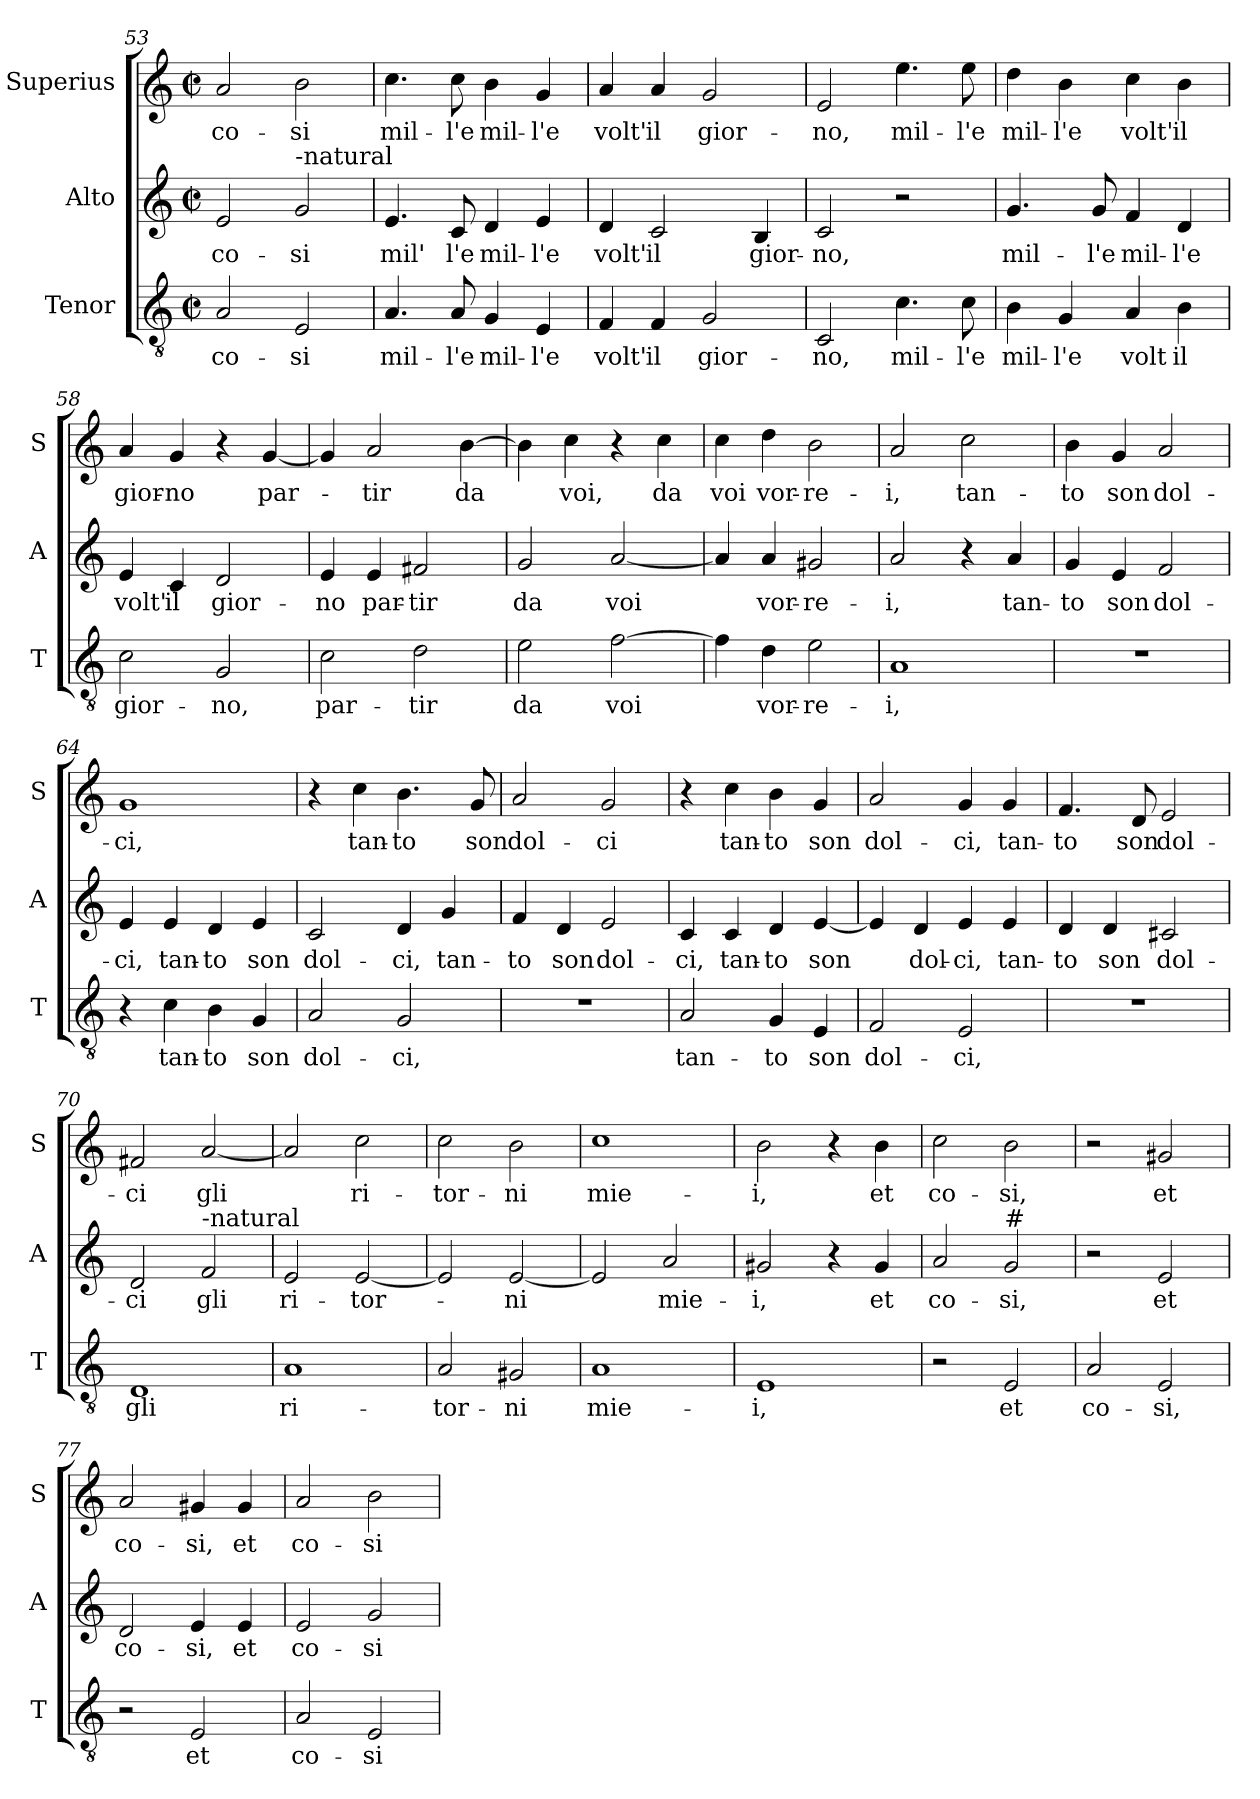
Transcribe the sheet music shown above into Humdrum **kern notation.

**kern	**text	**kern	**text	**kern	**text
*part3	*part3	*part2	*part2	*part1	*part1
*staff3	*staff3	*staff2	*staff2	*staff1	*staff1
*I"Tenor	*	*I"Alto	*	*I"Superius	*
*I'T	*	*I'A	*	*I'S	*
*clefGv2	*	*clefG2	*	*clefG2	*
*k[]	*	*k[]	*	*k[]	*
*C:	*	*C:	*	*C:	*
*M2/2	*	*M2/2	*	*M2/2	*
*met(c|)	*	*met(c|)	*	*met(c|)	*
=53	=53	=53	=53	=53	=53
!	!LO:LY:b	!	!LO:LY:b	!	!LO:LY:b
2A/	co-	2e/	co-	2a/	co-
!	!	!LO:TX:a:t=-natural	!	!	!
!	!LO:LY:b	!	!LO:LY:b	!	!LO:LY:b
2E/	-si	2g/	-si	2b\	-si
!!LO:LB:g=z
=54	=54	=54	=54	=54	=54
!	!LO:LY:b	!	!LO:LY:b	!	!LO:LY:b
4.A/	mil-	4.e/	mil'	4.cc\	mil-
!	!LO:LY:b	!	!LO:LY:b	!	!LO:LY:b
8A/	-l'e	8c/	l'e	8cc\	-l'e
!	!LO:LY:b	!	!LO:LY:b	!	!LO:LY:b
4G/	mil-	4d/	mil-	4b\	mil-
!	!LO:LY:b	!	!LO:LY:b	!	!LO:LY:b
4E/	-l'e	4e/	-l'e	4g/	-l'e
=55	=55	=55	=55	=55	=55
!	!LO:LY:b	!	!LO:LY:b	!	!LO:LY:b
4F/	volt'	4d/	volt'	4a/	volt'
!	!LO:LY:b	!	!LO:LY:b	!	!LO:LY:b
4F/	il	2c/	il	4a/	il
!	!LO:LY:b	!	!	!	!LO:LY:b
2G/	gior-	.	.	2g/	gior-
!	!	!	!LO:LY:b	!	!
.	.	4B/	gior-	.	.
=56	=56	=56	=56	=56	=56
!	!LO:LY:b	!	!LO:LY:b	!	!LO:LY:b
2C/	-no,	2c/	-no,	2e/	-no,
!	!LO:LY:b	!	!	!	!LO:LY:b
4.c\	mil-	2r	.	4.ee\	mil-
!	!LO:LY:b	!	!	!	!LO:LY:b
8c\	-l'e	.	.	8ee\	-l'e
=57	=57	=57	=57	=57	=57
!	!LO:LY:b	!	!LO:LY:b	!	!LO:LY:b
4B\	mil-	4.g/	mil-	4dd\	mil-
!	!LO:LY:b	!	!	!	!LO:LY:b
4G/	-l'e	.	.	4b\	-l'e
!	!	!	!LO:LY:b	!	!
.	.	8g/	-l'e	.	.
!	!LO:LY:b	!	!LO:LY:b	!	!LO:LY:b
4A/	volt	4f/	mil-	4cc\	volt'
!	!LO:LY:b	!	!LO:LY:b	!	!LO:LY:b
4B\	il	4d/	-l'e	4b\	il
=58	=58	=58	=58	=58	=58
!	!LO:LY:b	!	!LO:LY:b	!	!LO:LY:b
2c\	gior-	4e/	volt'	4a/	gior-
!	!	!	!LO:LY:b	!	!LO:LY:b
.	.	4c/	il	4g/	-no
!	!LO:LY:b	!	!LO:LY:b	!	!
2G/	-no,	2d/	gior-	4r	.
!	!	!	!	!	!LO:LY:b
.	.	.	.	[4g/	par-
=59	=59	=59	=59	=59	=59
!	!LO:LY:b	!	!LO:LY:b	!	!
2c\	par-	4e/	-no	4g/]	.
!	!	!	!LO:LY:b	!	!LO:LY:b
.	.	4e/	par-	2a/	-tir
!	!LO:LY:b	!	!LO:LY:b	!	!
2d\	-tir	2f#X/	-tir	.	.
!	!	!	!	!	!LO:LY:b
.	.	.	.	[4b\	da
=60	=60	=60	=60	=60	=60
!	!LO:LY:b	!	!LO:LY:b	!	!
2e\	da	2g/	da	4b\]	.
!	!	!	!	!	!LO:LY:b
.	.	.	.	4cc\	voi,
!	!LO:LY:b	!	!LO:LY:b	!	!
[2f\	voi	[2a/	voi	4r	.
!	!	!	!	!	!LO:LY:b
.	.	.	.	4cc\	da
!!LO:LB:g=z
=61	=61	=61	=61	=61	=61
!	!	!	!	!	!LO:LY:b
4f\]	.	4a/]	.	4cc\	voi
!	!LO:LY:b	!	!LO:LY:b	!	!LO:LY:b
4d\	vor-	4a/	vor-	4dd\	vor-
!	!LO:LY:b	!	!LO:LY:b	!	!LO:LY:b
2e\	-re-	2g#X/	-re-	2b\	-re-
=62	=62	=62	=62	=62	=62
!	!LO:LY:b	!	!LO:LY:b	!	!LO:LY:b
1A	-i,	2a/	-i,	2a/	-i,
!	!	!	!	!	!LO:LY:b
.	.	4r	.	2cc\	tan-
!	!	!	!LO:LY:b	!	!
.	.	4a/	tan-	.	.
=63	=63	=63	=63	=63	=63
!	!	!	!LO:LY:b	!	!LO:LY:b
1r	.	4g/	-to	4b\	-to
!	!	!	!LO:LY:b	!	!LO:LY:b
.	.	4e/	son	4g/	son
!	!	!	!LO:LY:b	!	!LO:LY:b
.	.	2f/	dol-	2a/	dol-
=64	=64	=64	=64	=64	=64
!	!	!	!LO:LY:b	!	!LO:LY:b
4r	.	4e/	-ci,	1g	-ci,
!	!LO:LY:b	!	!LO:LY:b	!	!
4c\	tan-	4e/	tan-	.	.
!	!LO:LY:b	!	!LO:LY:b	!	!
4B\	-to	4d/	-to	.	.
!	!LO:LY:b	!	!LO:LY:b	!	!
4G/	son	4e/	son	.	.
=65	=65	=65	=65	=65	=65
!	!LO:LY:b	!	!LO:LY:b	!	!
2A/	dol-	2c/	dol-	4r	.
!	!	!	!	!	!LO:LY:b
.	.	.	.	4cc\	tan-
!	!LO:LY:b	!	!LO:LY:b	!	!LO:LY:b
2G/	-ci,	4d/	-ci,	4.b\	-to
!	!	!	!LO:LY:b	!	!
.	.	4g/	tan-	.	.
!	!	!	!	!	!LO:LY:b
.	.	.	.	8g/	son
=66	=66	=66	=66	=66	=66
!	!	!	!LO:LY:b	!	!LO:LY:b
1r	.	4f/	-to	2a/	dol-
!	!	!	!LO:LY:b	!	!
.	.	4d/	son	.	.
!	!	!	!LO:LY:b	!	!LO:LY:b
.	.	2e/	dol-	2g/	-ci
=67	=67	=67	=67	=67	=67
!	!LO:LY:b	!	!LO:LY:b	!	!
2A/	tan-	4c/	-ci,	4r	.
!	!	!	!LO:LY:b	!	!LO:LY:b
.	.	4c/	tan-	4cc\	tan-
!	!LO:LY:b	!	!LO:LY:b	!	!LO:LY:b
4G/	-to	4d/	-to	4b\	-to
!	!LO:LY:b	!	!LO:LY:b	!	!LO:LY:b
4E/	son	[4e/	son	4g/	son
!!LO:LB:g=z
=68	=68	=68	=68	=68	=68
!	!LO:LY:b	!	!	!	!LO:LY:b
2F/	dol-	4e/]	.	2a/	dol-
!	!	!	!LO:LY:b	!	!
.	.	4d/	dol-	.	.
!	!LO:LY:b	!	!LO:LY:b	!	!LO:LY:b
2E/	-ci,	4e/	-ci,	4g/	-ci,
!	!	!	!LO:LY:b	!	!LO:LY:b
.	.	4e/	tan-	4g/	tan-
=69	=69	=69	=69	=69	=69
!	!	!	!LO:LY:b	!	!LO:LY:b
1r	.	4d/	-to	4.f/	-to
!	!	!	!LO:LY:b	!	!
.	.	4d/	son	.	.
!	!	!	!	!	!LO:LY:b
.	.	.	.	8d/	son
!	!	!	!LO:LY:b	!	!LO:LY:b
.	.	2c#X/	dol-	2e/	dol-
=70	=70	=70	=70	=70	=70
!	!LO:LY:b	!	!LO:LY:b	!	!LO:LY:b
1D	gli	2d/	-ci	2f#X/	-ci
!	!	!LO:TX:a:t=-natural	!	!	!
!	!	!	!LO:LY:b	!	!LO:LY:b
.	.	2f/	gli	[2a/	gli
=71	=71	=71	=71	=71	=71
!	!LO:LY:b	!	!LO:LY:b	!	!
1A	ri-	2e/	ri-	2a/]	.
!	!	!	!LO:LY:b	!	!LO:LY:b
.	.	[2e/	-tor-	2cc\	ri-
=72	=72	=72	=72	=72	=72
!	!LO:LY:b	!	!	!	!LO:LY:b
2A/	-tor-	2e/]	.	2cc\	-tor-
!	!LO:LY:b	!	!LO:LY:b	!	!LO:LY:b
2G#X/	-ni	[2e/	-ni	2b\	-ni
=73	=73	=73	=73	=73	=73
!	!LO:LY:b	!	!	!	!LO:LY:b
1A	mie-	2e/]	.	1cc	mie-
!	!	!	!LO:LY:b	!	!
.	.	2a/	mie-	.	.
=74	=74	=74	=74	=74	=74
!	!LO:LY:b	!	!LO:LY:b	!	!LO:LY:b
1E	-i,	2g#X/	-i,	2b\	-i,
.	.	4r	.	4r	.
!	!	!	!LO:LY:b	!	!LO:LY:b
.	.	4g#/	et	4b\	et
!!LO:PB:g=z
=75	=75	=75	=75	=75	=75
!	!	!	!LO:LY:b	!	!LO:LY:b
2r	.	2a/	co-	2cc\	co-
!	!	!LO:TX:a:t=#	!	!	!
!	!LO:LY:b	!	!LO:LY:b	!	!LO:LY:b
2E/	et	2g/	-si,	2b\	-si,
=76	=76	=76	=76	=76	=76
!	!LO:LY:b	!	!	!	!
2A/	co-	2r	.	2r	.
!	!LO:LY:b	!	!LO:LY:b	!	!LO:LY:b
2E/	-si,	2e/	et	2g#X/	et
=77	=77	=77	=77	=77	=77
!	!	!	!LO:LY:b	!	!LO:LY:b
2r	.	2d/	co-	2a/	co-
!	!LO:LY:b	!	!LO:LY:b	!	!LO:LY:b
2E/	et	4e/	-si,	4g#X/	-si,
!	!	!	!LO:LY:b	!	!LO:LY:b
.	.	4e/	et	4g#/	et
=78	=78	=78	=78	=78	=78
!	!LO:LY:b	!	!LO:LY:b	!	!LO:LY:b
2A/	co-	2e/	co-	2a/	co-
!	!LO:LY:b	!	!LO:LY:b	!	!LO:LY:b
2E/	-si	2g/	-si	2b\	-si
=	=	=	=	=	=
*-	*-	*-	*-	*-	*-
